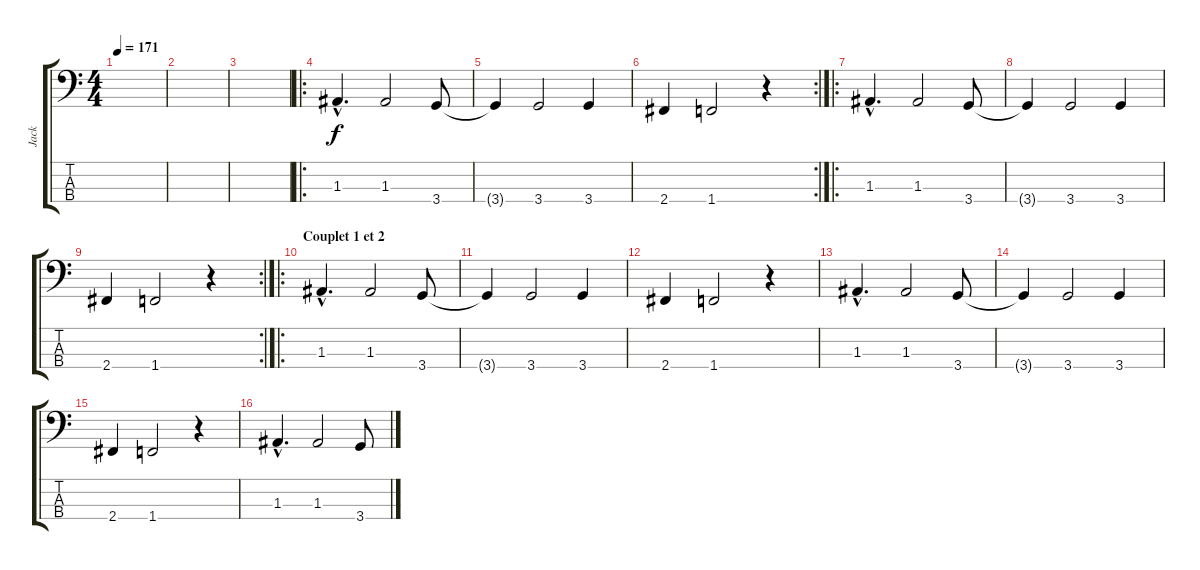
\track ("Jack" "Jack") {instrument electricbassfinger}
\staff {score tabs}
\tuning (G2 D2 A1 E1) {hide}
\ts (4 4)
\tempo 171
\clef f4
\ks c
|
|
|
\ro
1.3{hac}.4{d} 1.3.2 3.4.8 |
3.4{t}.4 3.4.2 3.4.4 |
\rc 2
2.4.4 1.4.2 r.4 |
\ro
1.3{hac}.4{d} 1.3.2 3.4.8 |
3.4{t}.4 3.4.2 3.4.4 |
\rc 2
2.4.4 1.4.2 r.4 |
\ro
\section ("" "Couplet 1 et 2")
1.3{hac}.4{d} 1.3.2 3.4.8 |
3.4{t}.4 3.4.2 3.4.4 |
2.4.4 1.4.2 r.4 |
1.3{hac}.4{d} 1.3.2 3.4.8 |
3.4{t}.4 3.4.2 3.4.4 |
2.4.4 1.4.2 r.4 |
1.3{hac}.4{d} 1.3.2 3.4.8
